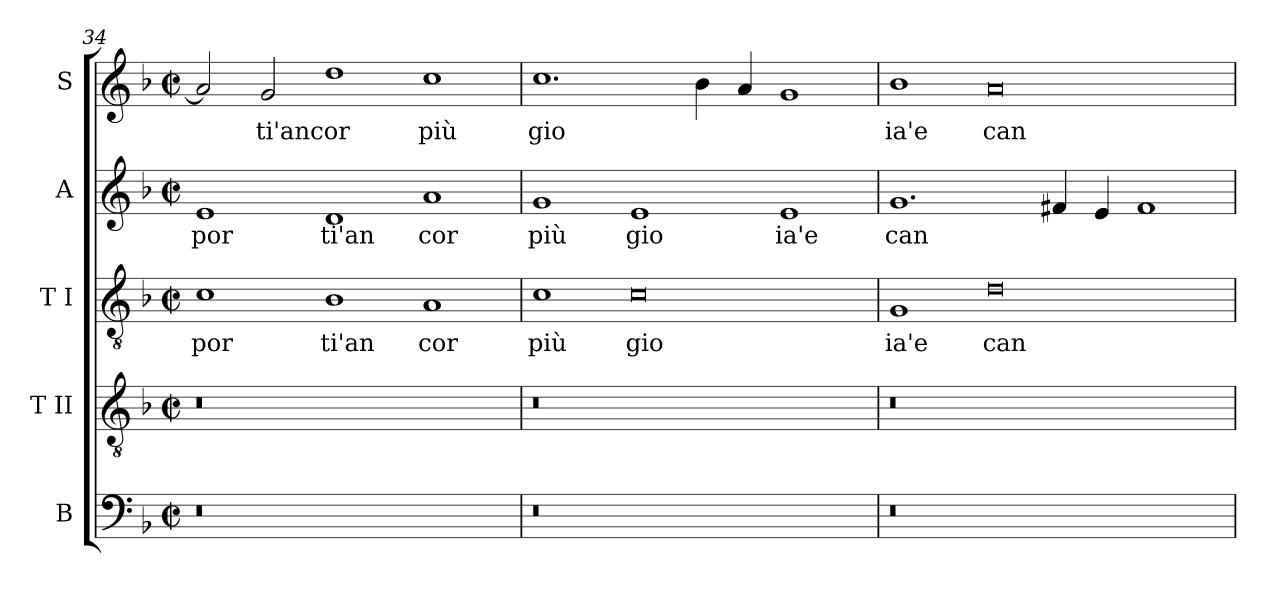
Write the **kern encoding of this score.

**kern	**kern	**kern	**text	**kern	**text	**kern	**text
*part5	*part4	*part3	*part3	*part2	*part2	*part1	*part1
*staff5	*staff4	*staff3	*staff3	*staff2	*staff2	*staff1	*staff1
*I"B	*I"T II	*I"T I	*	*I"A	*	*I"S	*
*clefF4	*clefGv2	*clefGv2	*	*clefG2	*	*clefG2	*
*k[b-]	*k[b-]	*k[b-]	*	*k[b-]	*	*k[b-]	*
*F:	*F:	*F:	*	*F:	*	*F:	*
*M2/2	*M2/2	*M2/2	*	*M2/2	*	*M2/2	*
*met(c|)	*met(c|)	*met(c|)	*	*met(c|)	*	*met(c|)	*
=34	=34	=34	=34	=34	=34	=34	=34
!	!	!	!LO:LY:b:cj	!	!LO:LY:b:cj	!	!LO:LY:b:cj
0.r	0.r	1c	por	1e	por	2a/]	.
!	!	!	!	!	!	!	!LO:LY:b:cj
.	.	.	.	.	.	2g/	ti'ancor
!	!	!	!LO:LY:b:cj	!	!LO:LY:b:cj	!	!LO:LY:b:cj
.	.	1B-	ti'an	1d	ti'an	1dd	.
!	!	!	!LO:LY:b:cj	!	!LO:LY:b:cj	!	!LO:LY:b:cj
.	.	1A	cor	1a	cor	1cc	più
=35	=35	=35	=35	=35	=35	=35	=35
!	!	!	!LO:LY:b:cj	!	!LO:LY:b:cj	!	!LO:LY:b:cj
0.r	0.r	1c	più	1g	più	1.cc	gio
!	!	!	!LO:LY:b:cj	!	!LO:LY:b:cj	!	!
.	.	0c	gio	1e	gio	.	.
!	!	!	!	!	!	!	!LO:LY:b:cj
.	.	.	.	.	.	4b-\	.
!	!	!	!	!	!	!	!LO:LY:b:cj
.	.	.	.	.	.	4a/	.
!	!	!	!	!	!LO:LY:b:cj	!	!LO:LY:b:cj
.	.	.	.	1e	ia'e	1g	.
=36	=36	=36	=36	=36	=36	=36	=36
!	!	!	!LO:LY:b:cj	!	!LO:LY:b:cj	!	!LO:LY:b:cj
0.r	0.r	1G	ia'e	1.g	can	1b-	ia'e
!	!	!	!LO:LY:b:cj	!	!	!	!LO:LY:b:cj
.	.	0d	can	.	.	0a	can
!	!	!	!	!	!LO:LY:b:cj	!	!
.	.	.	.	4f#X/	.	.	.
!	!	!	!	!	!LO:LY:b:cj	!	!
.	.	.	.	4e/	.	.	.
!	!	!	!	!	!LO:LY:b:cj	!	!
.	.	.	.	1f#	.	.	.
=	=	=	=	=	=	=	=
*-	*-	*-	*-	*-	*-	*-	*-
